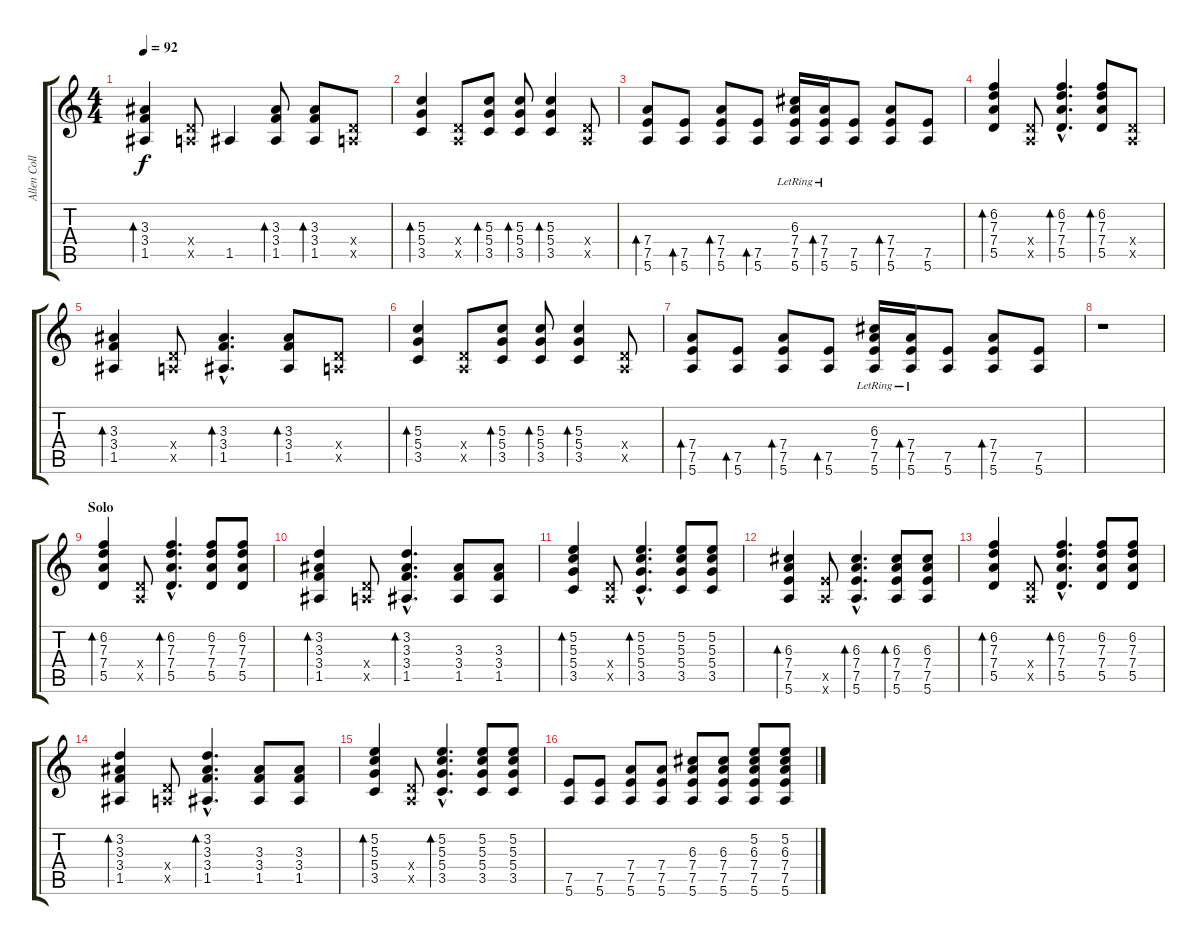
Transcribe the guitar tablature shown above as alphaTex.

\track ("Allen Collins (guitar)" "Allen Coll") {instrument electricguitarjazz}
\staff {score tabs}
\tuning (E4 B3 G3 D3 A2 E2) {hide}
\ts (4 4)
\tempo 92
\clef g2
\ks c
(3.3 3.4 1.5).4{bd 60 dy f} (0.4{x} 0.5{x}).8 1.5.4 (3.3 3.4 1.5).8{bd 60} (3.3 3.4 1.5).8{bd 60} (0.4{x} 0.5{x}).8 |
(5.3 5.4 3.5).4{bd 60} (0.4{x} 0.5{x}).8 (5.3 5.4 3.5).8{bd 60} (5.3 5.4 3.5).8{bd 60} (5.3 5.4 3.5).4{bd 60} (0.4{x} 0.5{x}).8 |
(7.4 7.5 5.6).8{bd 60} (7.5 5.6).8{bd 60} (7.4 7.5 5.6).8{bd 60} (7.5 5.6).8{bd 60} (6.3{lr} 7.4 7.5 5.6).16 (7.4{lr} 7.5 5.6).16{bd 60} (7.5 5.6).8 (7.4 7.5 5.6).8{bd 60} (7.5 5.6).8 |
(6.2 7.3 7.4 5.5).4{bd 60} (0.4{x} 0.5{x}).8 (6.2{hac} 7.3{hac} 7.4{hac} 5.5{hac}).4{d bd 60} (6.2 7.3 7.4 5.5).8{bd 60} (0.4{x} 0.5{x}).8 |
(3.3 3.4 1.5).4{bd 60} (0.4{x} 0.5{x}).8 (3.3{hac} 3.4{hac} 1.5{hac}).4{d bd 60} (3.3 3.4 1.5).8{bd 60} (0.4{x} 0.5{x}).8 |
(5.3 5.4 3.5).4{bd 60} (0.4{x} 0.5{x}).8 (5.3 5.4 3.5).8{bd 60} (5.3 5.4 3.5).8{bd 60} (5.3 5.4 3.5).4{bd 60} (0.4{x} 0.5{x}).8 |
(7.4 7.5 5.6).8{bd 60} (7.5 5.6).8{bd 60} (7.4 7.5 5.6).8{bd 60} (7.5 5.6).8{bd 60} (6.3{lr} 7.4 7.5 5.6).16 (7.4{lr} 7.5 5.6).16{bd 60} (7.5 5.6).8 (7.4 7.5 5.6).8{bd 60} (7.5 5.6).8 |
r.1 |
\section ("" "Solo")
(6.2 7.3 7.4 5.5).4{bd 60} (0.4{x} 0.5{x}).8 (6.2{hac} 7.3{hac} 7.4{hac} 5.5{hac}).4{d bd 60} (6.2 7.3 7.4 5.5).8 (6.2 7.3 7.4 5.5).8 |
(3.2 3.3 3.4 1.5).4{bd 60} (0.4{x} 0.5{x}).8 (3.2{hac} 3.3{hac} 3.4{hac} 1.5{hac}).4{d bd 60} (3.3 3.4 1.5).8 (3.3 3.4 1.5).8 |
(5.2 5.3 5.4 3.5).4{bd 60} (0.4{x} 0.5{x}).8 (5.2{hac} 5.3{hac} 5.4{hac} 3.5{hac}).4{d bd 60} (5.2 5.3 5.4 3.5).8 (5.2 5.3 5.4 3.5).8 |
(6.3 7.4 7.5 5.6).4{bd 60} (7.5{x} 5.6{x}).8 (6.3{hac} 7.4{hac} 7.5{hac} 5.6{hac}).4{d bd 60} (6.3 7.4 7.5 5.6).8{bd 60} (6.3 7.4 7.5 5.6).8 |
(6.2 7.3 7.4 5.5).4{bd 60} (0.4{x} 0.5{x}).8 (6.2{hac} 7.3{hac} 7.4{hac} 5.5{hac}).4{d bd 60} (6.2 7.3 7.4 5.5).8 (6.2 7.3 7.4 5.5).8 |
(3.2 3.3 3.4 1.5).4{bd 60} (0.4{x} 0.5{x}).8 (3.2{hac} 3.3{hac} 3.4{hac} 1.5{hac}).4{d bd 60} (3.3 3.4 1.5).8 (3.3 3.4 1.5).8 |
(5.2 5.3 5.4 3.5).4{bd 60} (0.4{x} 0.5{x}).8 (5.2{hac} 5.3{hac} 5.4{hac} 3.5{hac}).4{d bd 60} (5.2 5.3 5.4 3.5).8 (5.2 5.3 5.4 3.5).8 |
(7.5 5.6).8 (7.5 5.6).8 (7.4 7.5 5.6).8 (7.4 7.5 5.6).8 (6.3 7.4 7.5 5.6).8 (6.3 7.4 7.5 5.6).8 (5.2 6.3 7.4 7.5 5.6).8 (5.2 6.3 7.4 7.5 5.6).8
